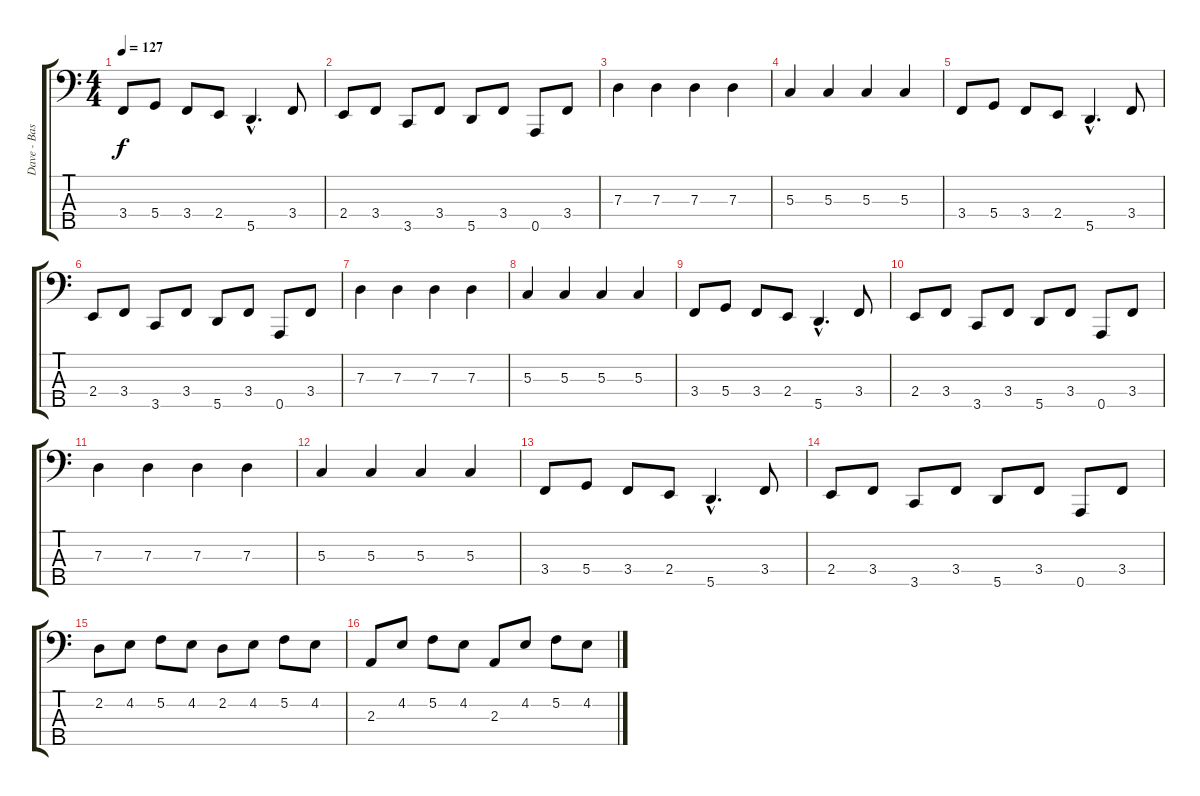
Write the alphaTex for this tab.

\track ("Dave - Bass" "Dave - Bas") {instrument electricbasspick}
\staff {score tabs}
\tuning (F2 C2 G1 D1 A0) {hide}
\ts (4 4)
\tempo 127
\clef f4
\ks c
3.4.8{dy f} 5.4.8 3.4.8 2.4.8 5.5{hac}.4{d} 3.4.8 |
2.4.8 3.4.8 3.5.8 3.4.8 5.5.8 3.4.8 0.5.8 3.4.8 |
7.3.4 7.3.4 7.3.4 7.3.4 |
5.3.4 5.3.4 5.3.4 5.3.4 |
3.4.8 5.4.8 3.4.8 2.4.8 5.5{hac}.4{d} 3.4.8 |
2.4.8 3.4.8 3.5.8 3.4.8 5.5.8 3.4.8 0.5.8 3.4.8 |
7.3.4 7.3.4 7.3.4 7.3.4 |
5.3.4 5.3.4 5.3.4 5.3.4 |
3.4.8 5.4.8 3.4.8 2.4.8 5.5{hac}.4{d} 3.4.8 |
2.4.8 3.4.8 3.5.8 3.4.8 5.5.8 3.4.8 0.5.8 3.4.8 |
7.3.4 7.3.4 7.3.4 7.3.4 |
5.3.4 5.3.4 5.3.4 5.3.4 |
3.4.8 5.4.8 3.4.8 2.4.8 5.5{hac}.4{d} 3.4.8 |
2.4.8 3.4.8 3.5.8 3.4.8 5.5.8 3.4.8 0.5.8 3.4.8 |
2.2.8 4.2.8 5.2.8 4.2.8 2.2.8 4.2.8 5.2.8 4.2.8 |
2.3.8 4.2.8 5.2.8 4.2.8 2.3.8 4.2.8 5.2.8 4.2.8
